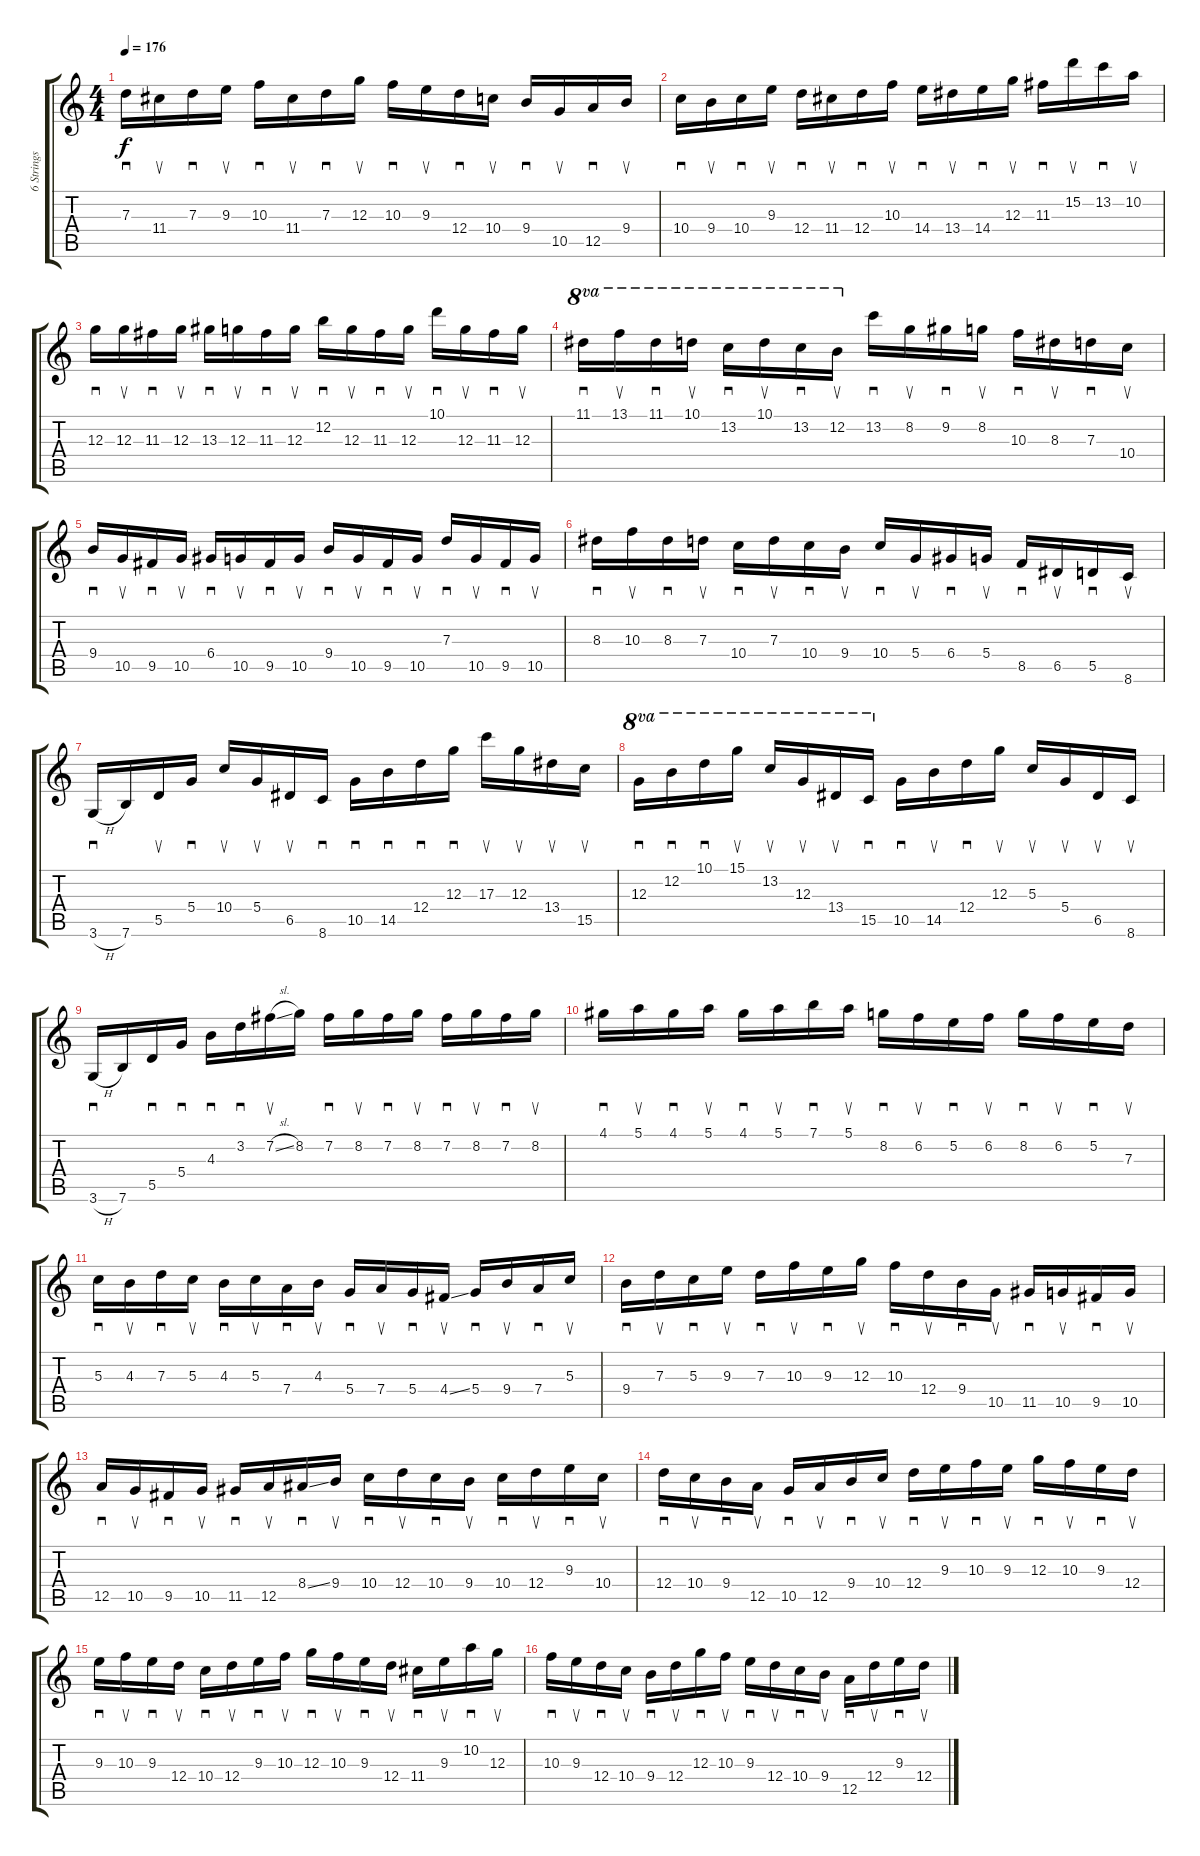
\track ("6 Strings version" "6 Strings ") {mute instrument overdrivenguitar}
\staff {score tabs}
\tuning (E4 B3 G3 D3 A2 E2) {hide}
\ts (4 4)
\tempo 176
\clef g2
\ks c
7.3.16{sd dy f} 11.4.16{su} 7.3.16{sd} 9.3.16{su} 10.3.16{sd} 11.4.16{su} 7.3.16{sd} 12.3.16{su} 10.3.16{sd} 9.3.16{su} 12.4.16{sd} 10.4.16{su} 9.4.16{sd} 10.5.16{su} 12.5.16{sd} 9.4.16{su} |
10.4.16{sd} 9.4.16{su} 10.4.16{sd} 9.3.16{su} 12.4.16{sd} 11.4.16{su} 12.4.16{sd} 10.3.16{su} 14.4.16{sd} 13.4.16{su} 14.4.16{sd} 12.3.16{su} 11.3.16{sd} 15.2.16{su} 13.2.16{sd} 10.2.16{su} |
12.3.16{sd} 12.3.16{su} 11.3.16{sd} 12.3.16{su} 13.3.16{sd} 12.3.16{su} 11.3.16{sd} 12.3.16{su} 12.2.16{sd} 12.3.16{su} 11.3.16{sd} 12.3.16{su} 10.1.16{sd} 12.3.16{su} 11.3.16{sd} 12.3.16{su} |
11.1.16{sd ot 8va} 13.1.16{su ot 8va} 11.1.16{sd ot 8va} 10.1.16{su ot 8va} 13.2.16{sd ot 8va} 10.1.16{su ot 8va} 13.2.16{sd ot 8va} 12.2.16{su ot 8va} 13.2.16{sd} 8.2.16{su} 9.2.16{sd} 8.2.16{su} 10.3.16{sd} 8.3.16{su} 7.3.16{sd} 10.4.16{su} |
9.4.16{sd} 10.5.16{su} 9.5.16{sd} 10.5.16{su} 6.4.16{sd} 10.5.16{su} 9.5.16{sd} 10.5.16{su} 9.4.16{sd} 10.5.16{su} 9.5.16{sd} 10.5.16{su} 7.3.16{sd} 10.5.16{su} 9.5.16{sd} 10.5.16{su} |
8.3.16{sd} 10.3.16{su} 8.3.16{sd} 7.3.16{su} 10.4.16{sd} 7.3.16{su} 10.4.16{sd} 9.4.16{su} 10.4.16{sd} 5.4.16{su} 6.4.16{sd} 5.4.16{su} 8.5.16{sd} 6.5.16{su} 5.5.16{sd} 8.6.16{su} |
3.6{h}.16{sd} 7.6.16 5.5.16{su} 5.4.16{sd} 10.4.16{su} 5.4.16{su} 6.5.16{su} 8.6.16{sd} 10.5.16{sd} 14.5.16{sd} 12.4.16{sd} 12.3.16{sd} 17.3.16{su} 12.3.16{su} 13.4.16{su} 15.5.16{su} |
12.3.16{sd ot 8va} 12.2.16{sd ot 8va} 10.1.16{sd ot 8va} 15.1.16{su ot 8va} 13.2.16{su ot 8va} 12.3.16{su ot 8va} 13.4.16{su ot 8va} 15.5.16{sd ot 8va} 10.5.16{sd} 14.5.16{su} 12.4.16{sd} 12.3.16{su} 5.3.16{su} 5.4.16{su} 6.5.16{su} 8.6.16{su} |
3.6{h}.16{sd} 7.6.16 5.5.16{sd} 5.4.16{sd} 4.3.16{sd} 3.2.16{sd} 7.2{sl}.16{su} 8.2.16 7.2.16{sd} 8.2.16{su} 7.2.16{sd} 8.2.16{su} 7.2.16{sd} 8.2.16{su} 7.2.16{sd} 8.2.16{su} |
4.1.16{sd} 5.1.16{su} 4.1.16{sd} 5.1.16{su} 4.1.16{sd} 5.1.16{su} 7.1.16{sd} 5.1.16{su} 8.2.16{sd} 6.2.16{su} 5.2.16{sd} 6.2.16{su} 8.2.16{sd} 6.2.16{su} 5.2.16{sd} 7.3.16{su} |
5.3.16{sd} 4.3.16{su} 7.3.16{sd} 5.3.16{su} 4.3.16{sd} 5.3.16{su} 7.4.16{sd} 4.3.16{su} 5.4.16{sd} 7.4.16{su} 5.4.16{sd} 4.4{ss}.16{su} 5.4.16{sd} 9.4.16{su} 7.4.16{sd} 5.3.16{su} |
9.4.16{sd} 7.3.16{su} 5.3.16{sd} 9.3.16{su} 7.3.16{sd} 10.3.16{su} 9.3.16{sd} 12.3.16{su} 10.3.16{sd} 12.4.16{su} 9.4.16{sd} 10.5.16{su} 11.5.16{sd} 10.5.16{su} 9.5.16{sd} 10.5.16{su} |
12.5.16{sd} 10.5.16{su} 9.5.16{sd} 10.5.16{su} 11.5.16{sd} 12.5.16{su} 8.4{ss}.16{sd} 9.4.16{su} 10.4.16{sd} 12.4.16{su} 10.4.16{sd} 9.4.16{su} 10.4.16{sd} 12.4.16{su} 9.3.16{sd} 10.4.16{su} |
12.4.16{sd} 10.4.16{su} 9.4.16{sd} 12.5.16{su} 10.5.16{sd} 12.5.16{su} 9.4.16{sd} 10.4.16{su} 12.4.16{sd} 9.3.16{su} 10.3.16{sd} 9.3.16{su} 12.3.16{sd} 10.3.16{su} 9.3.16{sd} 12.4.16{su} |
9.3.16{sd} 10.3.16{su} 9.3.16{sd} 12.4.16{su} 10.4.16{sd} 12.4.16{su} 9.3.16{sd} 10.3.16{su} 12.3.16{sd} 10.3.16{su} 9.3.16{sd} 12.4.16{su} 11.4.16{sd} 9.3.16{su} 10.2.16{sd} 12.3.16{su} |
10.3.16{sd} 9.3.16{su} 12.4.16{sd} 10.4.16{su} 9.4.16{sd} 12.4.16{su} 12.3.16{sd} 10.3.16{su} 9.3.16{sd} 12.4.16{su} 10.4.16{sd} 9.4.16{su} 12.5.16{sd} 12.4.16{su} 9.3.16{sd} 12.4.16{su}
